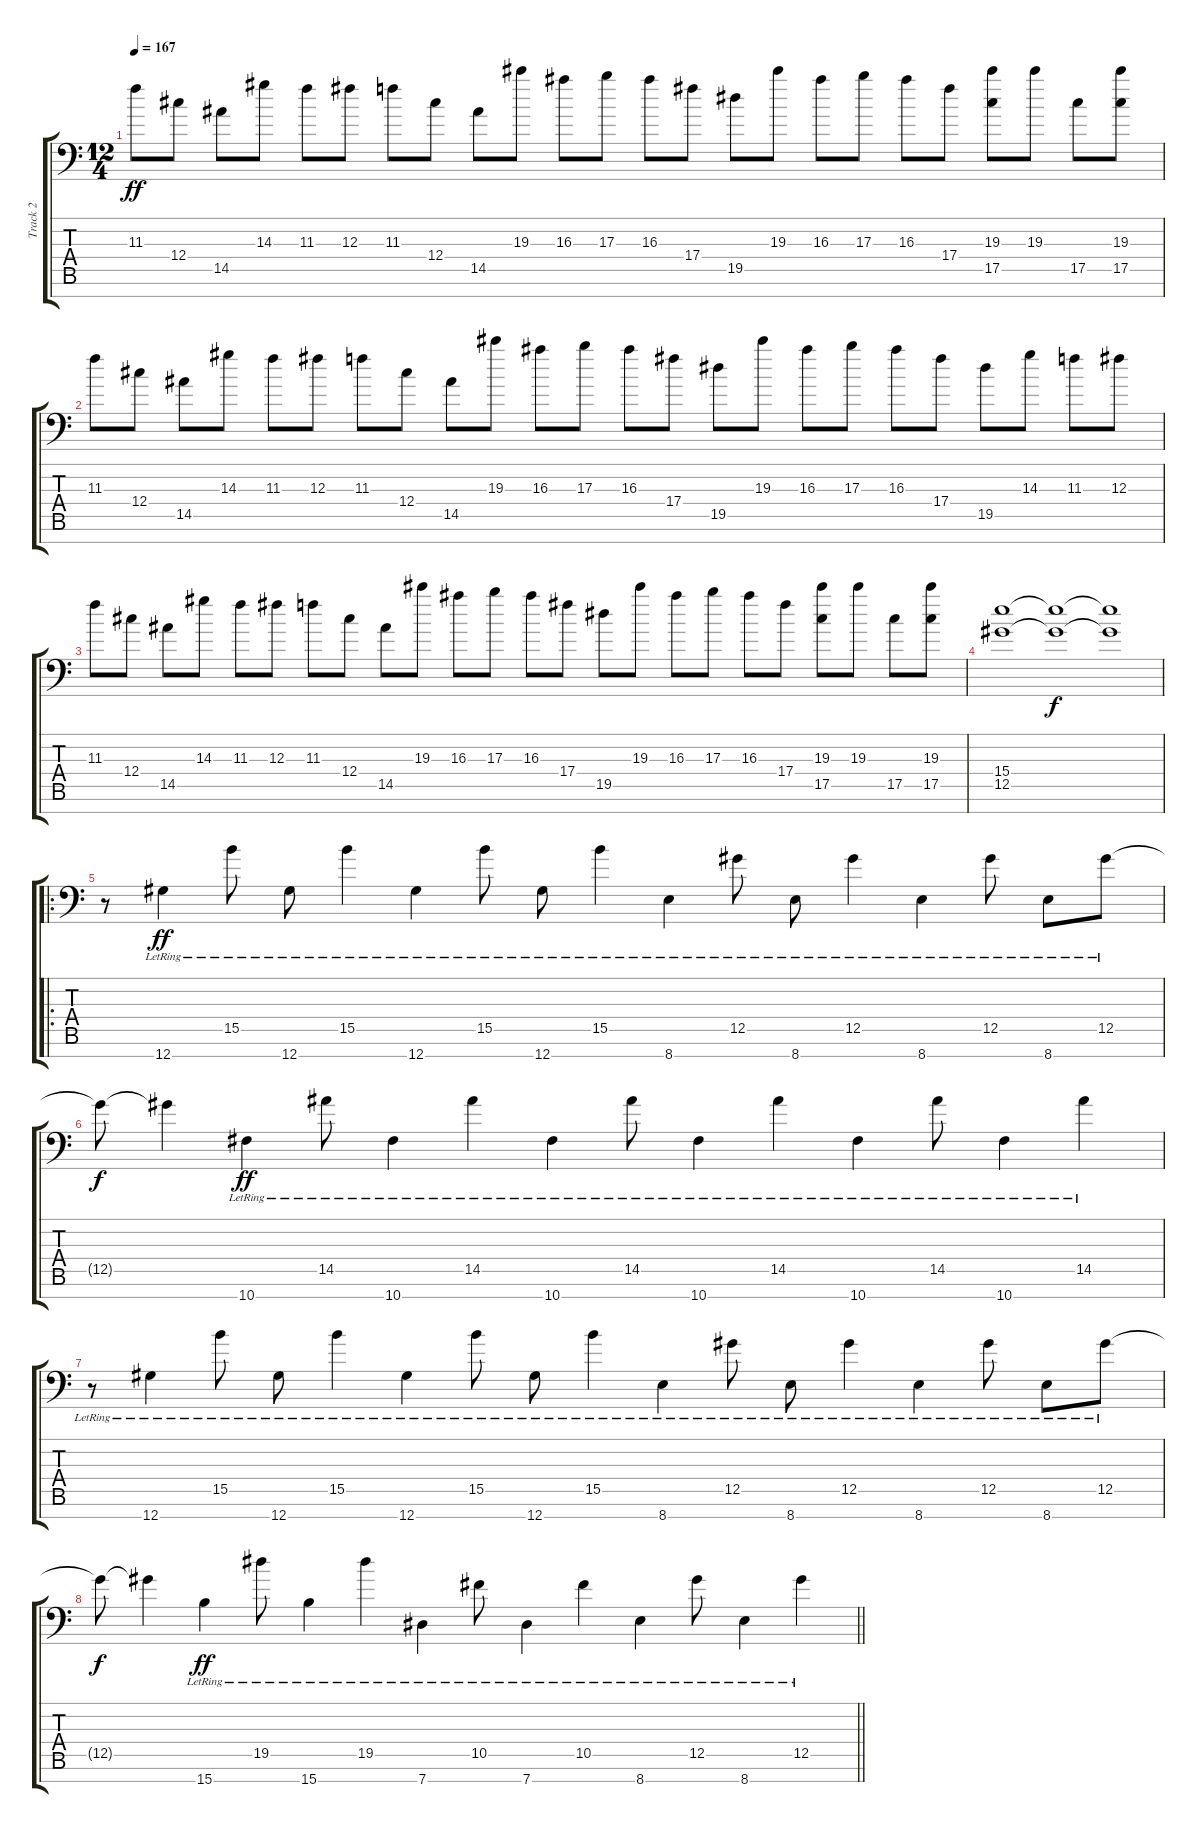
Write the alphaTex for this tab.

\track ("Track 2" "Track 2") {instrument distortionguitar}
\staff {score tabs}
\tuning (Eb4 Bb3 Gb3 Db3 Ab2 Eb2 Ab1) {hide}
\ts (12 4)
\tempo 167
\clef f4
\ks c
11.3.8{dy ff} 12.4.8 14.5.8 14.3.8 11.3.8 12.3.8 11.3.8 12.4.8 14.5.8 19.3.8 16.3.8 17.3.8 16.3.8 17.4.8 19.5.8 19.3.8 16.3.8 17.3.8 16.3.8 17.4.8 (19.3 17.5).8 19.3.8 17.5.8 (19.3 17.5).8 |
11.3.8 12.4.8 14.5.8 14.3.8 11.3.8 12.3.8 11.3.8 12.4.8 14.5.8 19.3.8 16.3.8 17.3.8 16.3.8 17.4.8 19.5.8 19.3.8 16.3.8 17.3.8 16.3.8 17.4.8 19.5.8 14.3.8 11.3.8 12.3.8 |
11.3.8 12.4.8 14.5.8 14.3.8 11.3.8 12.3.8 11.3.8 12.4.8 14.5.8 19.3.8 16.3.8 17.3.8 16.3.8 17.4.8 19.5.8 19.3.8 16.3.8 17.3.8 16.3.8 17.4.8 (19.3 17.5).8 19.3.8 17.5.8 (19.3 17.5).8 |
(15.4 12.5).1 (15.4{t} 12.5{t}).1{dy f} (15.4{t} 12.5{t}).1 |
\ro
r.8{instrument acousticguitarsteel} 12.7{lr}.4{dy ff} 15.5{lr}.8 12.7{lr}.8 15.5{lr}.4 12.7{lr}.4 15.5{lr}.8 12.7{lr}.8 15.5{lr}.4 8.7{lr}.4 12.5{lr}.8 8.7{lr}.8 12.5{lr}.4 8.7{lr}.4 12.5{lr}.8 8.7{lr}.8 12.5{lr}.8 |
12.5{t}.8{dy f} 12.5{t}.4 10.7{lr}.4{dy ff} 14.5{lr}.8 10.7{lr}.4 14.5{lr}.4 10.7{lr}.4 14.5{lr}.8 10.7{lr}.4 14.5{lr}.4 10.7{lr}.4 14.5{lr}.8 10.7{lr}.4 14.5{lr}.4 |
r.8{instrument acousticguitarsteel} 12.7{lr}.4 15.5{lr}.8 12.7{lr}.8 15.5{lr}.4 12.7{lr}.4 15.5{lr}.8 12.7{lr}.8 15.5{lr}.4 8.7{lr}.4 12.5{lr}.8 8.7{lr}.8 12.5{lr}.4 8.7{lr}.4 12.5{lr}.8 8.7{lr}.8 12.5{lr}.8 |
\barLineRight lightlight
12.5{t}.8{dy f} 12.5{t}.4 15.7{lr}.4{dy ff} 19.5{lr}.8 15.7{lr}.4 19.5{lr}.4 7.7{lr}.4 10.5{lr}.8 7.7{lr}.4 10.5{lr}.4 8.7{lr}.4 12.5{lr}.8 8.7{lr}.4 12.5{lr}.4
